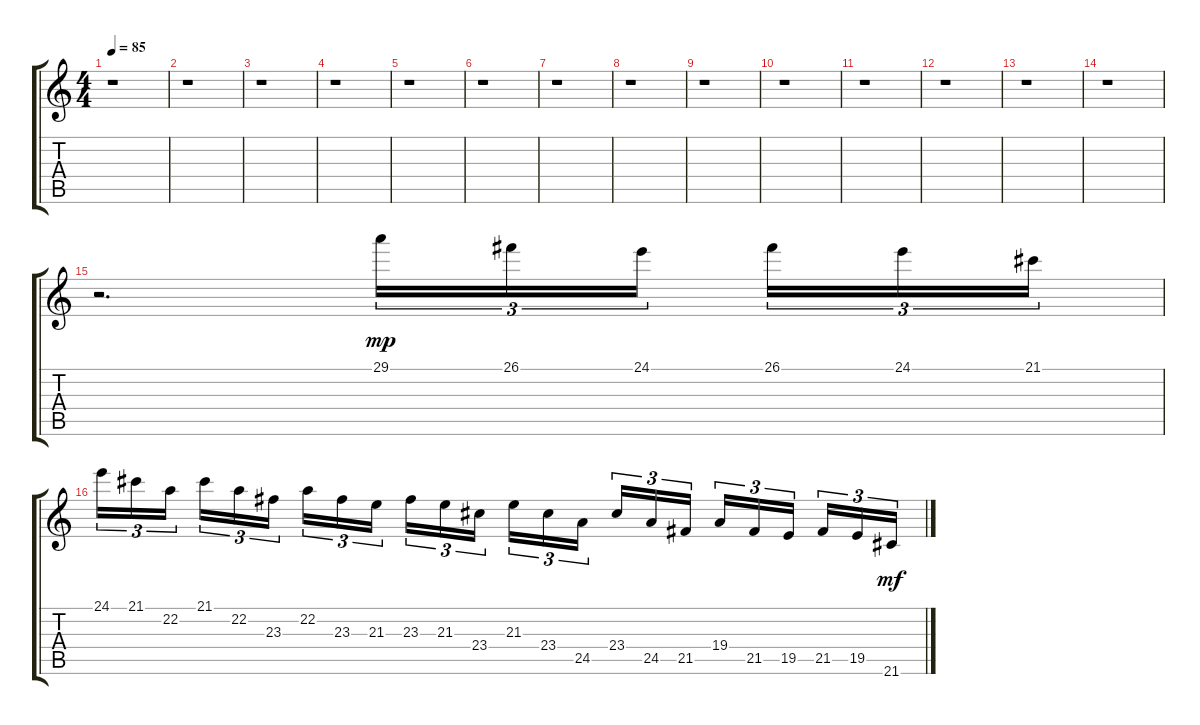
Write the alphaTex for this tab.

\track "" {instrument orchestralharp}
\staff {score tabs}
\tuning (E4 B3 G3 D3 A2 E2) {hide}
\ts (4 4)
\tempo 85
\clef g2
\ks c
r.1{dy mp} |
r.1 |
r.1 |
r.1 |
r.1 |
r.1 |
r.1 |
r.1 |
r.1 |
r.1 |
r.1 |
r.1 |
r.1 |
r.1 |
r.2{d} 29.1.16{tu (3 2) balance 8} 26.1.16{tu (3 2)} 24.1.16{tu (3 2)} 26.1.16{tu (3 2)} 24.1.16{tu (3 2)} 21.1.16{tu (3 2)} |
24.1.16{tu (3 2)} 21.1.16{tu (3 2)} 22.2.16{tu (3 2)} 21.1.16{tu (3 2)} 22.2.16{tu (3 2)} 23.3.16{tu (3 2)} 22.2.16{tu (3 2)} 23.3.16{tu (3 2)} 21.3.16{tu (3 2)} 23.3.16{tu (3 2)} 21.3.16{tu (3 2)} 23.4.16{tu (3 2)} 21.3.16{tu (3 2)} 23.4.16{tu (3 2)} 24.5.16{tu (3 2)} 23.4.16{tu (3 2)} 24.5.16{tu (3 2)} 21.5.16{tu (3 2)} 19.4.16{tu (3 2)} 21.5.16{tu (3 2)} 19.5.16{tu (3 2)} 21.5.16{tu (3 2)} 19.5.16{tu (3 2)} 21.6.16{tu (3 2) dy mf}
